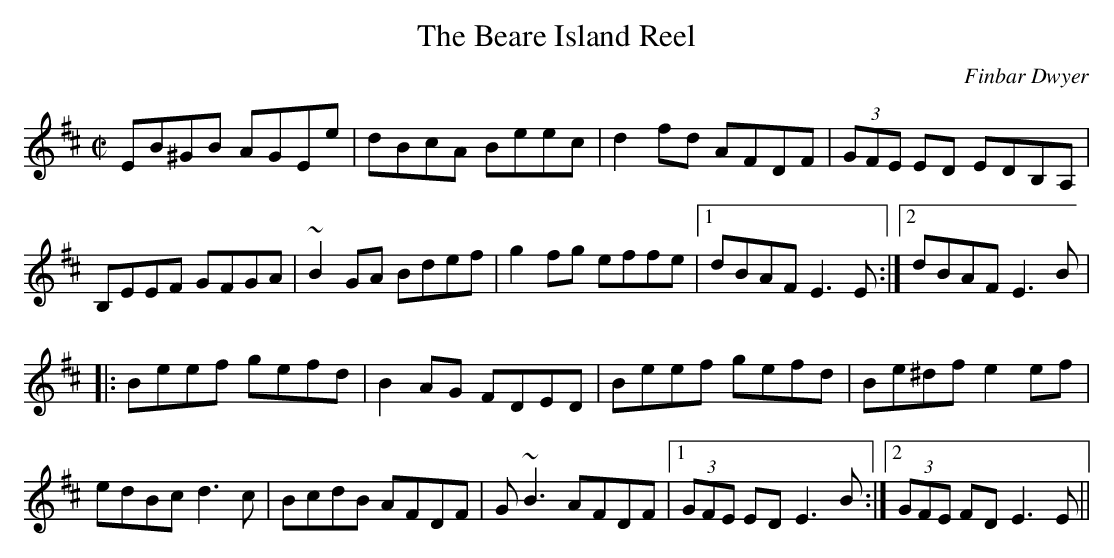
X:1
T:Beare Island Reel, The
M:C|
L:1/8
C:Finbar Dwyer
K:EDor
EB^GB AGEe|dBcA Beec|d2fd AFDF|(3GFE ED EDB,A,|
!B,EEF GFGA|~B2GA Bdef|g2fg effe|1dBAF E3E:|2dBAF E3B|
!|:Beef gefd|B2AG FDED|Beef gefd|Be^df e2ef|
!edBc d3c|BcdB AFDF|G~B3 AFDF|1(3GFE ED E3B:|2(3GFE FD E3E||
